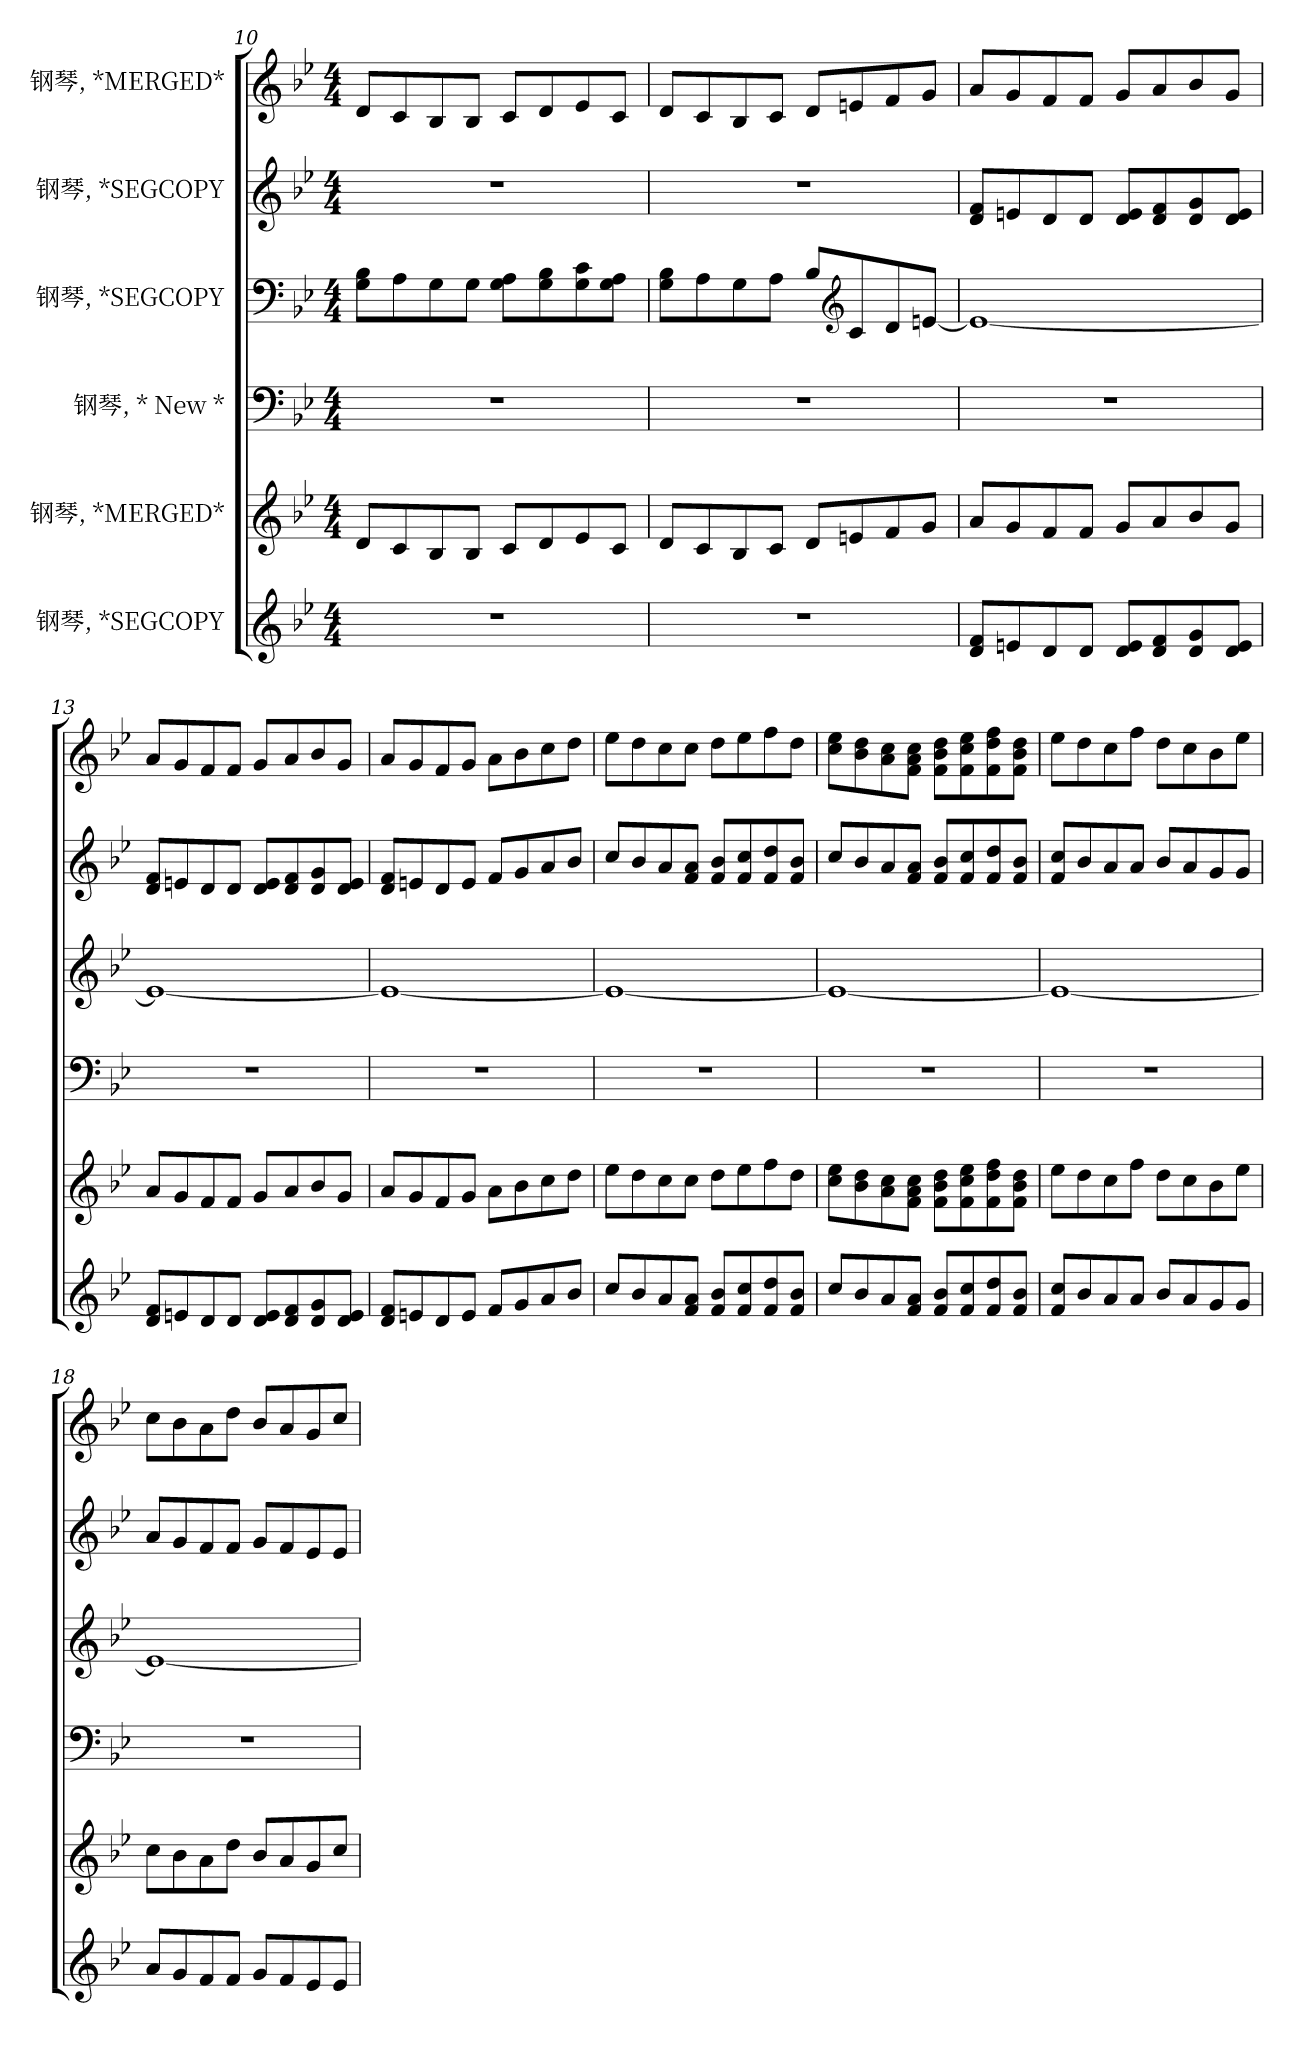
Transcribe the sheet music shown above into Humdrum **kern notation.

**kern	**kern	**kern	**kern	**kern	**kern
*part6	*part5	*part4	*part3	*part2	*part1
*staff6	*staff5	*staff4	*staff3	*staff2	*staff1
*I"钢琴, *SEGCOPY	*I"钢琴, *MERGED*	*I"钢琴, * New *	*I"钢琴, *SEGCOPY	*I"钢琴, *SEGCOPY	*I"钢琴, *MERGED*
!!LO:PB:g=z
*clefG2	*clefG2	*clefF4	*clefF4	*clefG2	*clefG2
*k[b-e-]	*k[b-e-]	*k[b-e-]	*k[b-e-]	*k[b-e-]	*k[b-e-]
*M4/4	*M4/4	*M4/4	*M4/4	*M4/4	*M4/4
=10	=10	=10	=10	=10	=10
1r	8d/L	1r	8G\ 8B-\L	1r	8d/L
.	8c/	.	8A\	.	8c/
.	8B-/	.	8G\	.	8B-/
.	8B-/J	.	8G\J	.	8B-/J
.	8c/L	.	8G\ 8A\L	.	8c/L
.	8d/	.	8G\ 8B-\	.	8d/
.	8e-/	.	8G\ 8c\	.	8e-/
.	8c/J	.	8G\ 8A\J	.	8c/J
=11	=11	=11	=11	=11	=11
1r	8d/L	1r	8G\ 8B-\L	1r	8d/L
.	8c/	.	8A\	.	8c/
.	8B-/	.	8G\	.	8B-/
.	8c/J	.	8A\J	.	8c/J
.	8d/L	.	8B-/L	.	8d/L
*	*	*	*clefG2	*	*
.	8en/	.	8c/	.	8en/
.	8f/	.	8d/	.	8f/
.	8g/J	.	[8en/J	.	8g/J
=12	=12	=12	=12	=12	=12
8d/ 8f/L	8a/L	1r	1e_	8d/ 8f/L	8a/L
8en/	8g/	.	.	8en/	8g/
8d/	8f/	.	.	8d/	8f/
8d/J	8f/J	.	.	8d/J	8f/J
8d/ 8e/L	8g/L	.	.	8d/ 8e/L	8g/L
8d/ 8f/	8a/	.	.	8d/ 8f/	8a/
8d/ 8g/	8b-/	.	.	8d/ 8g/	8b-/
8d/ 8e/J	8g/J	.	.	8d/ 8e/J	8g/J
=13	=13	=13	=13	=13	=13
8d/ 8f/L	8a/L	1r	1e_	8d/ 8f/L	8a/L
8en/	8g/	.	.	8en/	8g/
8d/	8f/	.	.	8d/	8f/
8d/J	8f/J	.	.	8d/J	8f/J
8d/ 8e/L	8g/L	.	.	8d/ 8e/L	8g/L
8d/ 8f/	8a/	.	.	8d/ 8f/	8a/
8d/ 8g/	8b-/	.	.	8d/ 8g/	8b-/
8d/ 8e/J	8g/J	.	.	8d/ 8e/J	8g/J
!!LO:LB:g=z
=14	=14	=14	=14	=14	=14
8d/ 8f/L	8a/L	1r	1e_	8d/ 8f/L	8a/L
8en/	8g/	.	.	8en/	8g/
8d/	8f/	.	.	8d/	8f/
8e/J	8g/J	.	.	8e/J	8g/J
8f/L	8a\L	.	.	8f/L	8a\L
8g/	8b-\	.	.	8g/	8b-\
8a/	8cc\	.	.	8a/	8cc\
8b-/J	8dd\J	.	.	8b-/J	8dd\J
=15	=15	=15	=15	=15	=15
8cc/L	8ee-\L	1r	1e_	8cc/L	8ee-\L
8b-/	8dd\	.	.	8b-/	8dd\
8a/	8cc\	.	.	8a/	8cc\
8f/ 8a/J	8cc\J	.	.	8f/ 8a/J	8cc\J
8f/ 8b-/L	8dd\L	.	.	8f/ 8b-/L	8dd\L
8f/ 8cc/	8ee-\	.	.	8f/ 8cc/	8ee-\
8f/ 8dd/	8ff\	.	.	8f/ 8dd/	8ff\
8f/ 8b-/J	8dd\J	.	.	8f/ 8b-/J	8dd\J
=16	=16	=16	=16	=16	=16
8cc/L	8cc\ 8ee-\L	1r	1e_	8cc/L	8cc\ 8ee-\L
8b-/	8b-\ 8dd\	.	.	8b-/	8b-\ 8dd\
8a/	8a\ 8cc\	.	.	8a/	8a\ 8cc\
8f/ 8a/J	8f\ 8a\ 8cc\J	.	.	8f/ 8a/J	8f\ 8a\ 8cc\J
8f/ 8b-/L	8f\ 8b-\ 8dd\L	.	.	8f/ 8b-/L	8f\ 8b-\ 8dd\L
8f/ 8cc/	8f\ 8cc\ 8ee-\	.	.	8f/ 8cc/	8f\ 8cc\ 8ee-\
8f/ 8dd/	8f\ 8dd\ 8ff\	.	.	8f/ 8dd/	8f\ 8dd\ 8ff\
8f/ 8b-/J	8f\ 8b-\ 8dd\J	.	.	8f/ 8b-/J	8f\ 8b-\ 8dd\J
=17	=17	=17	=17	=17	=17
8f/ 8cc/L	8ee-\L	1r	1e_	8f/ 8cc/L	8ee-\L
8b-/	8dd\	.	.	8b-/	8dd\
8a/	8cc\	.	.	8a/	8cc\
8a/J	8ff\J	.	.	8a/J	8ff\J
8b-/L	8dd\L	.	.	8b-/L	8dd\L
8a/	8cc\	.	.	8a/	8cc\
8g/	8b-\	.	.	8g/	8b-\
8g/J	8ee-\J	.	.	8g/J	8ee-\J
=18	=18	=18	=18	=18	=18
8a/L	8cc\L	1r	1e_	8a/L	8cc\L
8g/	8b-\	.	.	8g/	8b-\
8f/	8a\	.	.	8f/	8a\
8f/J	8dd\J	.	.	8f/J	8dd\J
8g/L	8b-/L	.	.	8g/L	8b-/L
8f/	8a/	.	.	8f/	8a/
8e-/	8g/	.	.	8e-/	8g/
8e-/J	8cc/J	.	.	8e-/J	8cc/J
=	=	=	=	=	=
*-	*-	*-	*-	*-	*-
